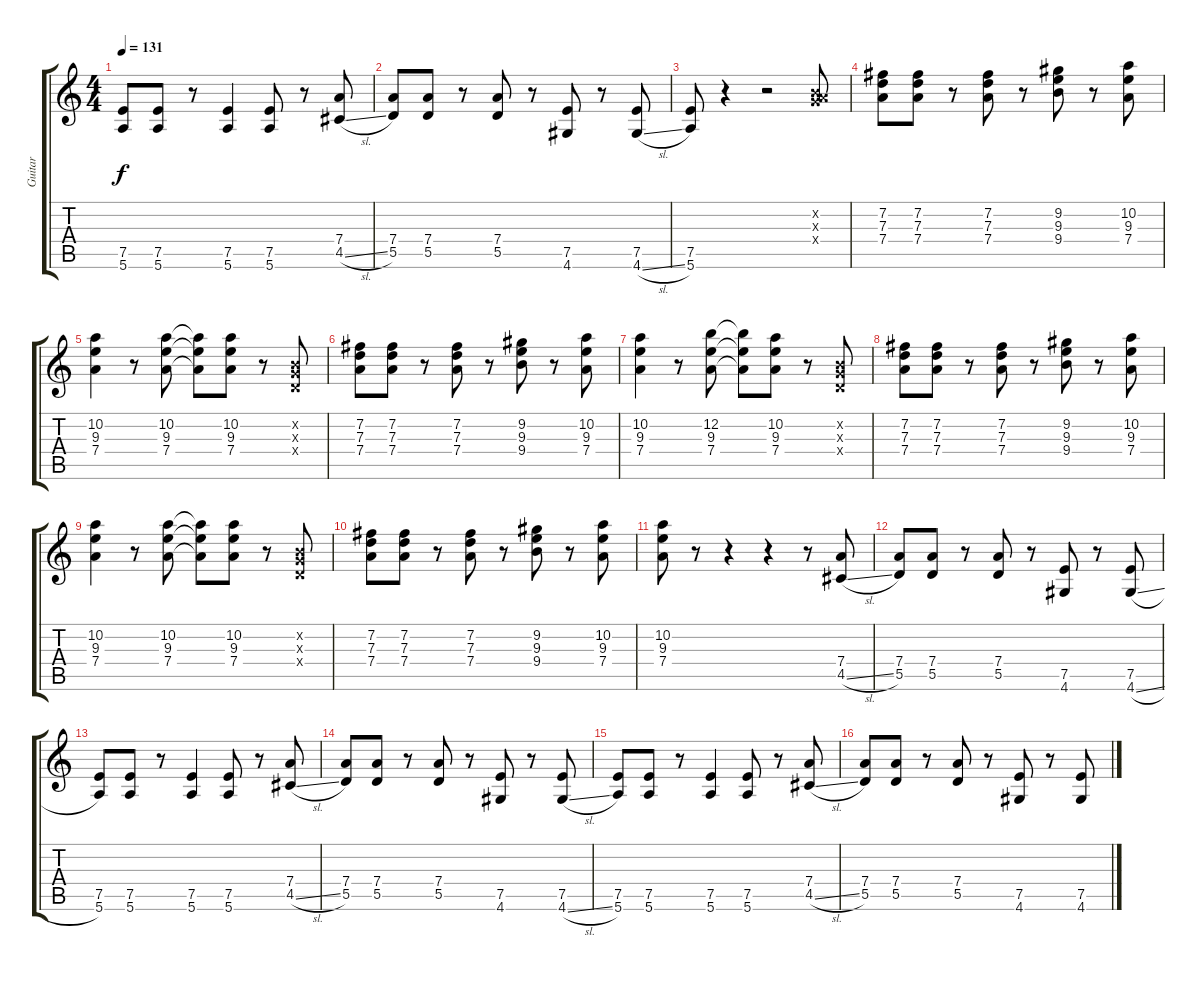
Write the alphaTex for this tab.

\track ("Guitar" "Guitar") {instrument electricguitarclean}
\staff {score tabs}
\tuning (E4 B3 G3 D3 A2 E2) {hide}
\ts (4 4)
\tempo 131
\clef g2
\ks c
(7.5 5.6).8{dy f} (7.5 5.6).8 r.8 (7.5 5.6).4 (7.5 5.6).8 r.8 (7.4 4.5{sl}).8 |
(7.4 5.5).8 (7.4 5.5).8 r.8 (7.4 5.5).8 r.8 (7.5 4.6).8 r.8 (7.5 4.6{sl}).8 |
(7.5 5.6).8 r.4 r.2 (0.2{x} 0.3{x} 7.4{x}).8 |
(7.2 7.3 7.4).8 (7.2 7.3 7.4).8 r.8 (7.2 7.3 7.4).8 r.8 (9.2 9.3 9.4).8 r.8 (10.2 9.3 7.4).8 |
(10.2 9.3 7.4).4 r.8 (10.2 9.3 7.4).8 (10.2{t} 9.3{t} 7.4{t}).8 (10.2 9.3 7.4).8 r.8 (0.2{x} 0.3{x} 0.4{x}).8 |
(7.2 7.3 7.4).8 (7.2 7.3 7.4).8 r.8 (7.2 7.3 7.4).8 r.8 (9.2 9.3 9.4).8 r.8 (10.2 9.3 7.4).8 |
(10.2 9.3 7.4).4 r.8 (12.2 9.3 7.4).8 (12.2{t} 9.3{t} 7.4{t}).8 (10.2 9.3 7.4).8 r.8 (0.2{x} 0.3{x} 0.4{x}).8 |
(7.2 7.3 7.4).8 (7.2 7.3 7.4).8 r.8 (7.2 7.3 7.4).8 r.8 (9.2 9.3 9.4).8 r.8 (10.2 9.3 7.4).8 |
(10.2 9.3 7.4).4 r.8 (10.2 9.3 7.4).8 (10.2{t} 9.3{t} 7.4{t}).8 (10.2 9.3 7.4).8 r.8 (0.2{x} 0.3{x} 0.4{x}).8 |
(7.2 7.3 7.4).8 (7.2 7.3 7.4).8 r.8 (7.2 7.3 7.4).8 r.8 (9.2 9.3 9.4).8 r.8 (10.2 9.3 7.4).8 |
(10.2 9.3 7.4).8 r.8 r.4 r.4 r.8 (7.4 4.5{sl}).8 |
(7.4 5.5).8 (7.4 5.5).8 r.8 (7.4 5.5).8 r.8 (7.5 4.6).8 r.8 (7.5 4.6{sl}).8 |
(7.5 5.6).8 (7.5 5.6).8 r.8 (7.5 5.6).4 (7.5 5.6).8 r.8 (7.4 4.5{sl}).8 |
(7.4 5.5).8 (7.4 5.5).8 r.8 (7.4 5.5).8 r.8 (7.5 4.6).8 r.8 (7.5 4.6{sl}).8 |
(7.5 5.6).8 (7.5 5.6).8 r.8 (7.5 5.6).4 (7.5 5.6).8 r.8 (7.4 4.5{sl}).8 |
(7.4 5.5).8 (7.4 5.5).8 r.8 (7.4 5.5).8 r.8 (7.5 4.6).8 r.8 (7.5 4.6{sl}).8
